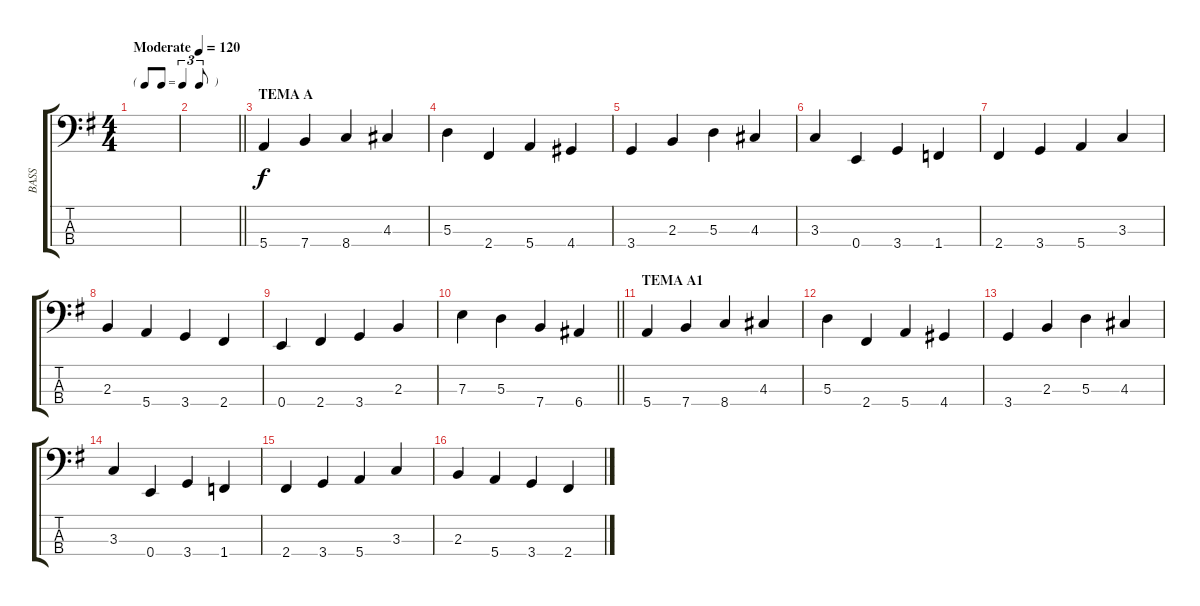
\track ("BASS" "BASS") {instrument electricbassfinger}
\staff {score tabs}
\tuning (G2 D2 A1 E1) {hide}
\ts (4 4)
\tf triplet8th
\tempo (120 "Moderate")
\clef f4
\ks g
|
\barLineRight lightlight
|
\section ("" "TEMA A")
5.4.4 7.4.4 8.4.4 4.3.4 |
5.3.4 2.4.4 5.4.4 4.4.4 |
3.4.4 2.3.4 5.3.4 4.3.4 |
3.3.4 0.4.4 3.4.4 1.4.4 |
2.4.4 3.4.4 5.4.4 3.3.4 |
2.3.4 5.4.4 3.4.4 2.4.4 |
0.4.4 2.4.4 3.4.4 2.3.4 |
\barLineRight lightlight
7.3.4 5.3.4 7.4.4 6.4.4 |
\section ("" "TEMA A1")
5.4.4 7.4.4 8.4.4 4.3.4 |
5.3.4 2.4.4 5.4.4 4.4.4 |
3.4.4 2.3.4 5.3.4 4.3.4 |
3.3.4 0.4.4 3.4.4 1.4.4 |
2.4.4 3.4.4 5.4.4 3.3.4 |
2.3.4 5.4.4 3.4.4 2.4.4
